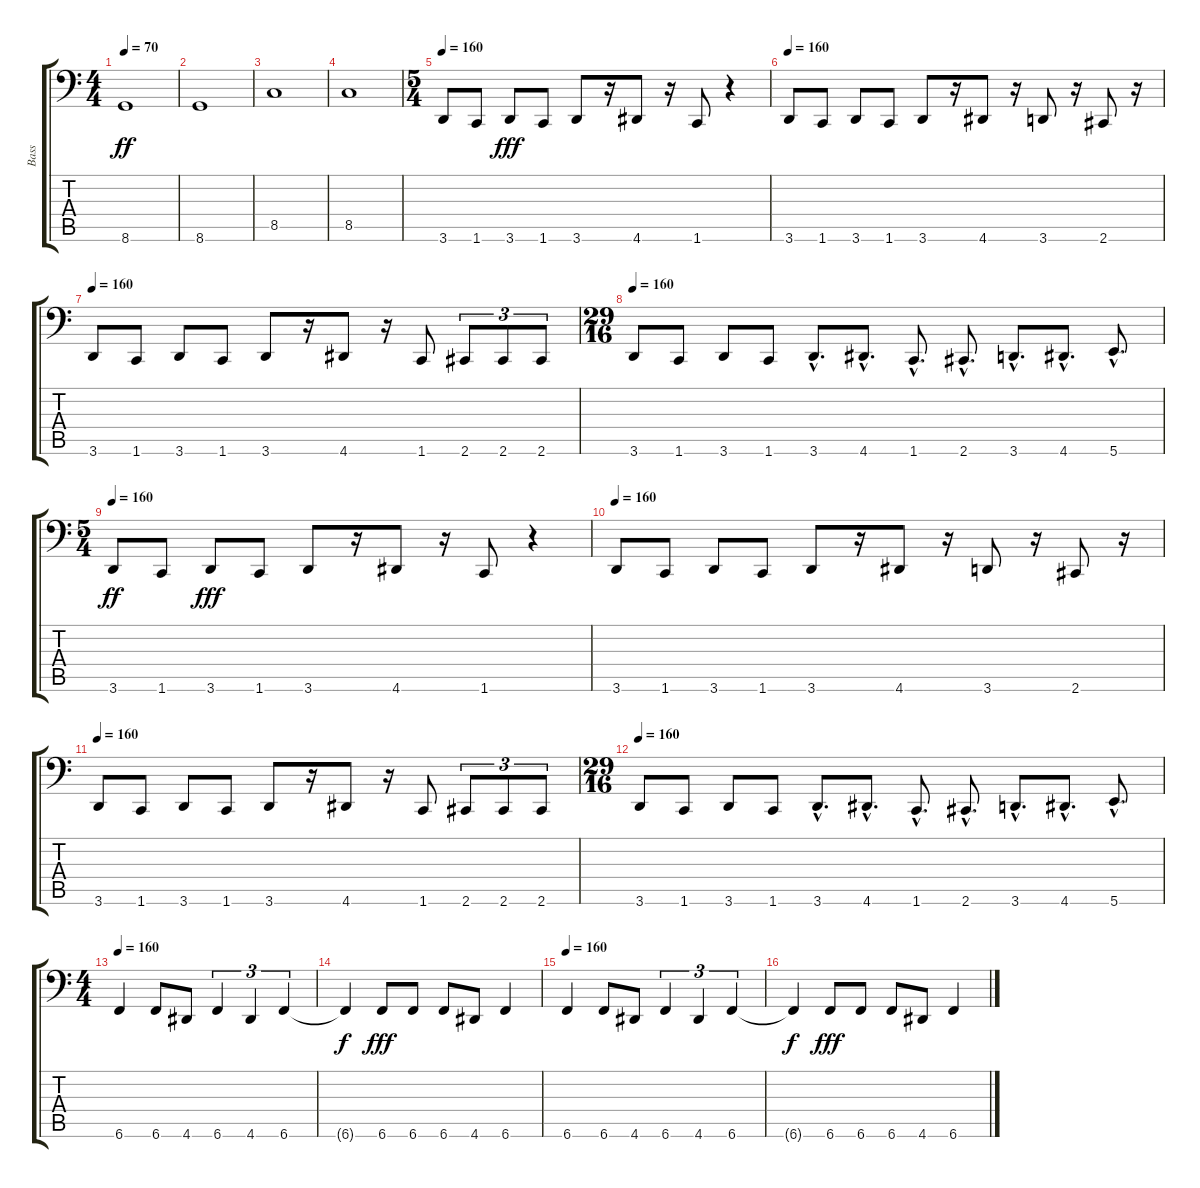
\track ("Bass" "Bass") {instrument electricbassfinger}
\staff {score tabs}
\tuning (C3 G2 D2 A1 E1 B0) {hide}
\ts (4 4)
\tempo 70
\clef f4
\ks c
8.6.1{dy ff instrument distortionguitar} |
8.6.1 |
8.5.1 |
8.5.1 |
\ts (5 4)
\tempo 160
3.6.8{instrument electricbassfinger} 1.6.8 3.6.8{dy fff} 1.6.8 3.6.8 r.16 4.6.8 r.16 1.6.8 r.4 |
\tempo 160
3.6.8 1.6.8 3.6.8 1.6.8 3.6.8 r.16 4.6.8 r.16 3.6.8 r.16 2.6.8 r.16 |
\tempo 160
3.6.8 1.6.8 3.6.8 1.6.8 3.6.8 r.16 4.6.8 r.16 1.6.8 2.6.8{tu (3 2)} 2.6.8{tu (3 2)} 2.6.8{tu (3 2)} |
\ts (29 16)
\tempo 160
3.6.8 1.6.8 3.6.8 1.6.8 3.6{hac}.8{d} 4.6{hac}.8{d} 1.6{hac}.8{d} 2.6{hac}.8{d} 3.6{hac}.8{d} 4.6{hac}.8{d} 5.6{hac}.8{d} |
\ts (5 4)
\tempo 160
3.6.8{dy ff instrument electricbassfinger} 1.6.8 3.6.8{dy fff} 1.6.8 3.6.8 r.16 4.6.8 r.16 1.6.8 r.4 |
\tempo 160
3.6.8 1.6.8 3.6.8 1.6.8 3.6.8 r.16 4.6.8 r.16 3.6.8 r.16 2.6.8 r.16 |
\tempo 160
3.6.8 1.6.8 3.6.8 1.6.8 3.6.8 r.16 4.6.8 r.16 1.6.8 2.6.8{tu (3 2)} 2.6.8{tu (3 2)} 2.6.8{tu (3 2)} |
\ts (29 16)
\tempo 160
3.6.8 1.6.8 3.6.8 1.6.8 3.6{hac}.8{d} 4.6{hac}.8{d} 1.6{hac}.8{d} 2.6{hac}.8{d} 3.6{hac}.8{d} 4.6{hac}.8{d} 5.6{hac}.8{d} |
\ts (4 4)
\tempo 160
6.6.4 6.6.8 4.6.8 6.6.4{tu (3 2)} 4.6.4{tu (3 2)} 6.6.4{tu (3 2)} |
6.6{t}.4{dy f} 6.6.8{dy fff} 6.6.8 6.6.8 4.6.8 6.6.4 |
\tempo 160
6.6.4 6.6.8 4.6.8 6.6.4{tu (3 2)} 4.6.4{tu (3 2)} 6.6.4{tu (3 2)} |
6.6{t}.4{dy f} 6.6.8{dy fff} 6.6.8 6.6.8 4.6.8 6.6.4
